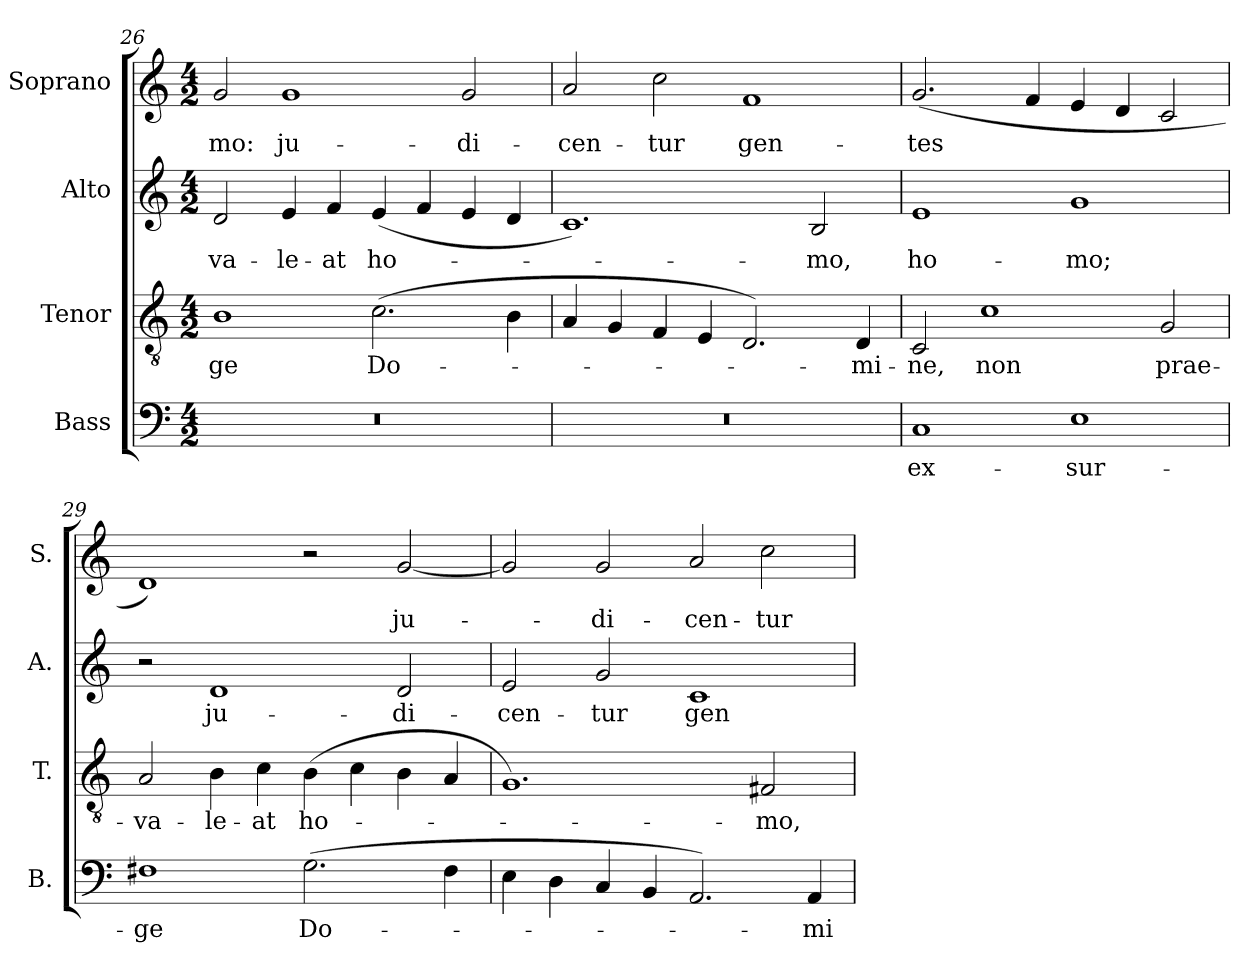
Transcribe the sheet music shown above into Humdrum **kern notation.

**kern	**text	**kern	**text	**kern	**text	**kern	**text
*part4	*part4	*part3	*part3	*part2	*part2	*part1	*part1
*staff4	*staff4	*staff3	*staff3	*staff2	*staff2	*staff1	*staff1
*I"Bass	*	*I"Tenor	*	*I"Alto	*	*I"Soprano	*
*I'B.	*	*I'T.	*	*I'A.	*	*I'S.	*
!!LO:LB:g=z
*clefF4	*	*clefGv2	*	*clefG2	*	*clefG2	*
*	*	*ITrd7c12	*	*	*	*	*
*k[]	*	*k[]	*	*k[]	*	*k[]	*
*C:	*	*C:	*	*C:	*	*C:	*
*M4/2	*	*M4/2	*	*M4/2	*	*M4/2	*
=26	=26	=26	=26	=26	=26	=26	=26
!LO:N:vis=1	!	!	!	!	!	!	!
!	!	!	!LO:LY:b:color=#000000	!	!	!	!
!	!	!	!	!	!LO:LY:b:color=#000000	!	!
!	!	!	!	!	!	!	!LO:LY:b:color=#000000
0r	.	1BBi	-ge	2di/	-va-	2gi/	-mo:
!	!	!	!	!	!LO:LY:b:color=#000000	!	!
!	!	!	!	!	!	!	!LO:LY:b:color=#000000
.	.	.	.	4ei/	-le-	1gi	ju-
!	!	!	!	!	!LO:LY:b:color=#000000	!	!
.	.	.	.	4fi/	-at	.	.
!	!	!	!LO:LY:b:color=#000000	!	!	!	!
!	!	!	!	!	!LO:LY:b:color=#000000	!	!
.	.	(2.Ci\	Do-	(4ei/	ho-	.	.
.	.	.	.	4fi/	.	.	.
!	!	!	!	!	!	!	!LO:LY:b:color=#000000
.	.	.	.	4ei/	.	2gi/	-di-
.	.	4BBi\	.	4di/	.	.	.
=27	=27	=27	=27	=27	=27	=27	=27
!LO:N:vis=1	!	!	!	!	!	!	!
!	!	!	!	!	!	!	!LO:LY:b:color=#000000
0r	.	4AAi/	.	1.ci)	.	2ai/	-cen-
.	.	4GGi/	.	.	.	.	.
!	!	!	!	!	!	!	!LO:LY:b:color=#000000
.	.	4FFi/	.	.	.	2cci\	-tur
.	.	4EEi/	.	.	.	.	.
!	!	!	!	!	!	!	!LO:LY:b:color=#000000
.	.	2.DDi/)	.	.	.	1fi	gen-
!	!	!	!	!	!LO:LY:b:color=#000000	!	!
.	.	.	.	2Bi/	-mo,	.	.
!	!	!	!LO:LY:b:color=#000000	!	!	!	!
.	.	4DDi/	-mi-	.	.	.	.
=28	=28	=28	=28	=28	=28	=28	=28
!	!LO:LY:b:color=#000000	!	!	!	!	!	!
!	!	!	!LO:LY:b:color=#000000	!	!	!	!
!	!	!	!	!	!LO:LY:b:color=#000000	!	!
!	!	!	!	!	!	!	!LO:LY:b:color=#000000
1Ci	ex-	2CCi/	-ne,	1ei	ho-	(2.gi/	-tes
!	!	!	!LO:LY:b:color=#000000	!	!	!	!
.	.	1Ci	non	.	.	.	.
.	.	.	.	.	.	4fi/	.
!	!LO:LY:b:color=#000000	!	!	!	!	!	!
!	!	!	!	!	!LO:LY:b:color=#000000	!	!
1Ei	-sur-	.	.	1gi	-mo;	4ei/	.
.	.	.	.	.	.	4di/	.
!	!	!	!LO:LY:b:color=#000000	!	!	!	!
.	.	2GGi/	prae-	.	.	2ci/	.
=29	=29	=29	=29	=29	=29	=29	=29
!	!LO:LY:b:color=#000000	!	!	!	!	!	!
!	!	!	!LO:LY:b:color=#000000	!	!	!	!
1F#Xi	-ge	2AAi/	-va-	2r	.	1di)	.
!	!	!	!LO:LY:b:color=#000000	!	!	!	!
!	!	!	!	!	!LO:LY:b:color=#000000	!	!
.	.	4BBi\	-le-	1di	ju-	.	.
!	!	!	!LO:LY:b:color=#000000	!	!	!	!
.	.	4Ci\	-at	.	.	.	.
!	!LO:LY:b:color=#000000	!	!	!	!	!	!
!	!	!	!LO:LY:b:color=#000000	!	!	!	!
(2.Gi\	Do-	(4BBi\	ho-	.	.	2r	.
.	.	4Ci\	.	.	.	.	.
!	!	!	!	!	!LO:LY:b:color=#000000	!	!
!	!	!	!	!	!	!	!LO:LY:b:color=#000000
.	.	4BBi\	.	2di/	-di-	[2gi/	ju-
4F#i\	.	4AAi/	.	.	.	.	.
=30	=30	=30	=30	=30	=30	=30	=30
!	!	!	!	!	!LO:LY:b:color=#000000	!	!
4Ei\	.	1.GGi)	.	2ei/	-cen-	2gi/]	.
4Di\	.	.	.	.	.	.	.
!	!	!	!	!	!LO:LY:b:color=#000000	!	!
!	!	!	!	!	!	!	!LO:LY:b:color=#000000
4Ci/	.	.	.	2gi/	-tur	2gi/	-di-
4BBi/	.	.	.	.	.	.	.
!	!	!	!	!	!LO:LY:b:color=#000000	!	!
!	!	!	!	!	!	!	!LO:LY:b:color=#000000
2.AAi/)	.	.	.	1ci	gen-	2ai/	-cen-
!	!	!	!LO:LY:b:color=#000000	!	!	!	!
!	!	!	!	!	!	!	!LO:LY:b:color=#000000
.	.	2FF#Xi/	-mo,	.	.	2cci\	-tur
!	!LO:LY:b:color=#000000	!	!	!	!	!	!
4AAi/	-mi-	.	.	.	.	.	.
=	=	=	=	=	=	=	=
*-	*-	*-	*-	*-	*-	*-	*-
